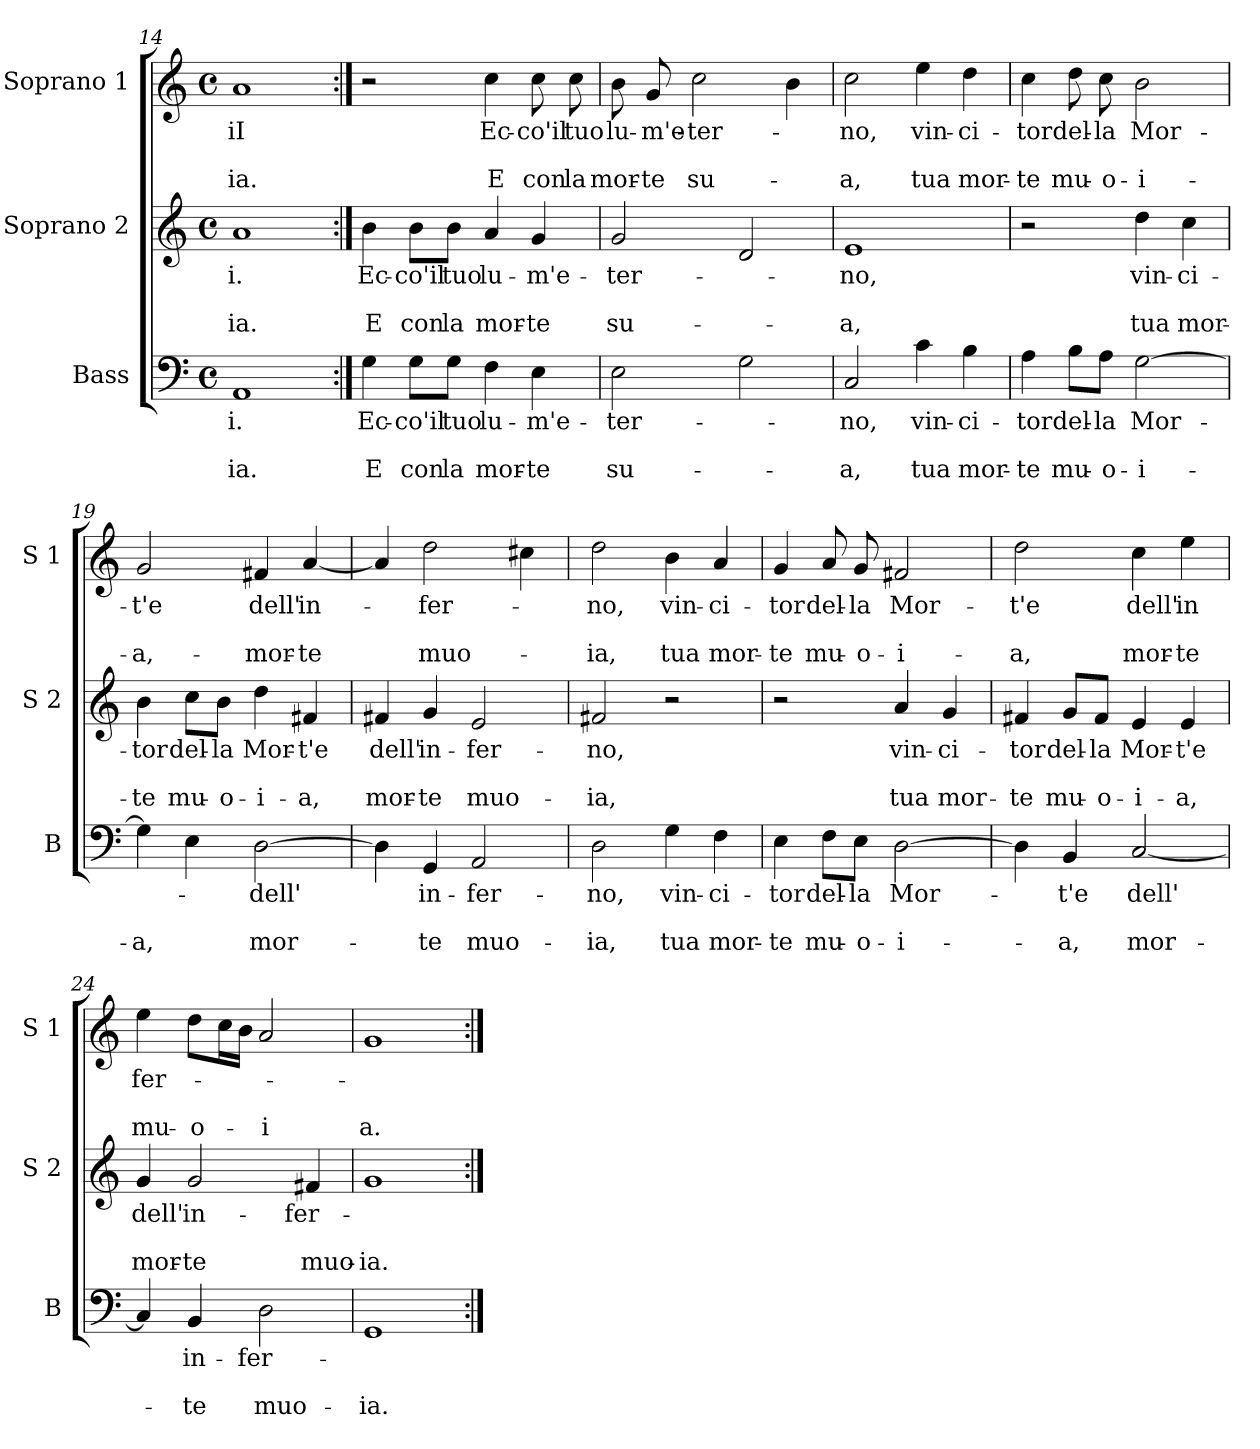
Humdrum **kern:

**kern	**text	**text	**text	**kern	**text	**text	**text	**kern	**text	**text	**text
*part3	*part3	*part3	*part3	*part2	*part2	*part2	*part2	*part1	*part1	*part1	*part1
*staff3	*staff3	*staff3	*staff3	*staff2	*staff2	*staff2	*staff2	*staff1	*staff1	*staff1	*staff1
*I"Bass	*	*	*	*I"Soprano 2	*	*	*	*I"Soprano 1	*	*	*
*I'B	*	*	*	*I'S 2	*	*	*	*I'S 1	*	*	*
*clefF4	*	*	*	*clefG2	*	*	*	*clefG2	*	*	*
*k[]	*	*	*	*k[]	*	*	*	*k[]	*	*	*
*C:	*	*	*	*C:	*	*	*	*C:	*	*	*
*M4/4	*	*	*	*M4/4	*	*	*	*M4/4	*	*	*
*met(c)	*	*	*	*met(c)	*	*	*	*met(c)	*	*	*
=14	=14	=14	=14	=14	=14	=14	=14	=14	=14	=14	=14
!	!LO:LY:b	!	!LO:LY:b	!	!LO:LY:b	!	!LO:LY:b	!	!LO:LY:b	!	!LO:LY:b
1AA	-i.	.	-ia.	1a	-i.	.	-ia.	1a	-iI	.	-ia.
!!LO:LB:g=z
=15:|!	=15:|!	=15:|!	=15:|!	=15:|!	=15:|!	=15:|!	=15:|!	=15:|!	=15:|!	=15:|!	=15:|!
!	!LO:LY:b	!	!LO:LY:b	!	!LO:LY:b	!	!LO:LY:b	!	!	!	!
4G\	Ec-	.	E	4b\	Ec-	.	E	2r	.	.	.
!	!LO:LY:b	!	!LO:LY:b	!	!LO:LY:b	!	!LO:LY:b	!	!	!	!
8G\L	-co'il	.	con	8b\L	-co'il	.	con	.	.	.	.
!	!LO:LY:b	!	!LO:LY:b	!	!LO:LY:b	!	!LO:LY:b	!	!	!	!
8G\J	tuo	.	la	8b\J	tuo	.	la	.	.	.	.
!	!LO:LY:b	!	!LO:LY:b	!	!LO:LY:b	!	!LO:LY:b	!	!LO:LY:b	!	!LO:LY:b
4F\	lu-	.	mor-	4a/	lu-	.	mor-	4cc\	Ec-	.	E
!	!LO:LY:b	!	!LO:LY:b	!	!LO:LY:b	!	!LO:LY:b	!	!LO:LY:b	!	!LO:LY:b
4E\	-m'e-	.	-te	4g/	-m'e-	.	-te	8cc\	-co'il	.	con
!	!	!	!	!	!	!	!	!	!LO:LY:b	!	!LO:LY:b
.	.	.	.	.	.	.	.	8cc\	tuo	.	la
=16	=16	=16	=16	=16	=16	=16	=16	=16	=16	=16	=16
!	!LO:LY:b	!	!LO:LY:b	!	!LO:LY:b	!	!LO:LY:b	!	!LO:LY:b	!	!LO:LY:b
2E\	-ter-	.	su-	2g/	-ter-	.	su-	8b\	lu-	.	mor-
!	!	!	!	!	!	!	!	!	!LO:LY:b	!	!LO:LY:b
.	.	.	.	.	.	.	.	8g/	-m'e-	.	-te
!	!	!	!	!	!	!	!	!	!LO:LY:b	!	!LO:LY:b
.	.	.	.	.	.	.	.	2cc\	-ter-	.	su-
2G\	.	.	.	2d/	.	.	.	.	.	.	.
.	.	.	.	.	.	.	.	4b\	.	.	.
=17	=17	=17	=17	=17	=17	=17	=17	=17	=17	=17	=17
!	!LO:LY:b	!	!LO:LY:b	!	!LO:LY:b	!	!LO:LY:b	!	!LO:LY:b	!	!LO:LY:b
2C/	-no,	.	-a,	1e	-no,	.	-a,	2cc\	-no,	.	-a,
!	!LO:LY:b	!	!LO:LY:b	!	!	!	!	!	!LO:LY:b	!	!LO:LY:b
4c\	vin-	.	tua	.	.	.	.	4ee\	vin-	.	tua
!	!LO:LY:b	!	!LO:LY:b	!	!	!	!	!	!LO:LY:b	!	!LO:LY:b
4B\	-ci-	.	mor-	.	.	.	.	4dd\	-ci-	.	mor-
=18	=18	=18	=18	=18	=18	=18	=18	=18	=18	=18	=18
!	!LO:LY:b	!	!LO:LY:b	!	!	!	!	!	!LO:LY:b	!	!LO:LY:b
4A\	-tor	.	-te	2r	.	.	.	4cc\	-tor	.	-te
!	!LO:LY:b	!	!LO:LY:b	!	!	!	!	!	!LO:LY:b	!	!LO:LY:b
8B\L	del-	.	mu-	.	.	.	.	8dd\	del-	.	mu-
!	!LO:LY:b	!	!LO:LY:b	!	!	!	!	!	!LO:LY:b	!	!LO:LY:b
8A\J	-la	.	-o-	.	.	.	.	8cc\	-la	.	-o-
!	!LO:LY:b	!	!LO:LY:b	!	!LO:LY:b	!	!LO:LY:b	!	!LO:LY:b	!	!LO:LY:b
[2G\	Mor-	.	-i-	4dd\	vin-	.	tua	2b\	Mor-	.	-i-
!	!	!	!	!	!LO:LY:b	!	!LO:LY:b	!	!	!	!
.	.	.	.	4cc\	-ci-	.	mor-	.	.	.	.
=19	=19	=19	=19	=19	=19	=19	=19	=19	=19	=19	=19
!	!	!	!LO:LY:b	!	!LO:LY:b	!	!LO:LY:b	!	!LO:LY:b	!	!LO:LY:b
4G\]	.	.	-a,	4b\	-tor	.	-te	2g/	-t'e	.	-a,-
!	!	!	!	!	!LO:LY:b	!	!LO:LY:b	!	!	!	!
4E\	.	.	.	8cc\L	del-	.	mu-	.	.	.	.
!	!	!	!	!	!LO:LY:b	!	!LO:LY:b	!	!	!	!
.	.	.	.	8b\J	-la	.	-o-	.	.	.	.
!	!LO:LY:b	!	!LO:LY:b	!	!LO:LY:b	!	!LO:LY:b	!	!LO:LY:b	!	!LO:LY:b
[2D\	dell'	.	mor-	4dd\	Mor-	.	-i-	4f#X/	dell'	.	-mor-
!	!	!	!	!	!LO:LY:b	!	!LO:LY:b	!	!LO:LY:b	!	!LO:LY:b
.	.	.	.	4f#X/	-t'e	.	-a,	[4a/	in-	.	-te
!!LO:LB:g=z
=20	=20	=20	=20	=20	=20	=20	=20	=20	=20	=20	=20
!	!	!	!	!	!LO:LY:b	!	!LO:LY:b	!	!	!	!
4D\]	.	.	.	4f#X/	dell'	.	mor-	4a/]	.	.	.
!	!LO:LY:b	!	!LO:LY:b	!	!LO:LY:b	!	!LO:LY:b	!	!LO:LY:b	!	!LO:LY:b
4GG/	in-	.	-te	4g/	in-	.	-te	2dd\	-fer-	.	muo-
!	!LO:LY:b	!	!LO:LY:b	!	!LO:LY:b	!	!LO:LY:b	!	!	!	!
2AA/	-fer-	.	muo-	2e/	-fer-	.	muo-	.	.	.	.
.	.	.	.	.	.	.	.	4cc#X\	.	.	.
=21	=21	=21	=21	=21	=21	=21	=21	=21	=21	=21	=21
!	!LO:LY:b	!	!LO:LY:b	!	!LO:LY:b	!	!LO:LY:b	!	!LO:LY:b	!	!LO:LY:b
2D\	-no,	.	-ia,	2f#X/	-no,	.	-ia,	2dd\	-no,	.	-ia,
!	!LO:LY:b	!	!LO:LY:b	!	!	!	!	!	!LO:LY:b	!	!LO:LY:b
4G\	vin-	.	tua	2r	.	.	.	4b\	vin-	.	tua
!	!LO:LY:b	!	!LO:LY:b	!	!	!	!	!	!LO:LY:b	!	!LO:LY:b
4F\	-ci-	.	mor-	.	.	.	.	4a/	-ci-	.	mor-
=22	=22	=22	=22	=22	=22	=22	=22	=22	=22	=22	=22
!	!LO:LY:b	!	!LO:LY:b	!	!	!	!	!	!LO:LY:b	!	!LO:LY:b
4E\	-tor	.	-te	2r	.	.	.	4g/	-tor	.	-te
!	!LO:LY:b	!	!LO:LY:b	!	!	!	!	!	!LO:LY:b	!	!LO:LY:b
8F\L	del-	.	mu-	.	.	.	.	8a/	del-	.	mu-
!	!LO:LY:b	!	!LO:LY:b	!	!	!	!	!	!LO:LY:b	!	!LO:LY:b
8E\J	-la	.	-o-	.	.	.	.	8g/	-la	.	-o-
!	!LO:LY:b	!	!LO:LY:b	!	!LO:LY:b	!	!LO:LY:b	!	!LO:LY:b	!	!LO:LY:b
[2D\	Mor-	.	-i-	4a/	vin-	.	tua	2f#X/	Mor-	.	-i-
!	!	!	!	!	!LO:LY:b	!	!LO:LY:b	!	!	!	!
.	.	.	.	4g/	-ci-	.	mor-	.	.	.	.
=23	=23	=23	=23	=23	=23	=23	=23	=23	=23	=23	=23
!	!	!	!	!	!LO:LY:b	!	!LO:LY:b	!	!LO:LY:b	!	!LO:LY:b
4D\]	.	.	.	4f#X/	-tor	.	-te	2dd\	-t'e	.	-a,
!	!LO:LY:b	!	!LO:LY:b	!	!LO:LY:b	!	!LO:LY:b	!	!	!	!
4BB/	-t'e	.	-a,	8g/L	del-	.	mu-	.	.	.	.
!	!	!	!	!	!LO:LY:b	!	!LO:LY:b	!	!	!	!
.	.	.	.	8f#/J	-la	.	-o-	.	.	.	.
!	!LO:LY:b	!	!LO:LY:b	!	!LO:LY:b	!	!LO:LY:b	!	!LO:LY:b	!	!LO:LY:b
[2C/	dell'	.	mor-	4e/	Mor-	.	-i-	4cc\	dell'	.	mor-
!	!	!	!	!	!LO:LY:b	!	!LO:LY:b	!	!LO:LY:b	!	!LO:LY:b
.	.	.	.	4e/	-t'e	.	-a,	4ee\	in	.	-te
=24	=24	=24	=24	=24	=24	=24	=24	=24	=24	=24	=24
!	!	!	!	!	!LO:LY:b	!	!LO:LY:b	!	!LO:LY:b	!	!LO:LY:b
4C/]	.	.	.	4g/	dell'	.	mor-	4ee\	fer-	.	mu-
!	!LO:LY:b	!	!LO:LY:b	!	!LO:LY:b	!	!LO:LY:b	!	!	!	!LO:LY:b
4BB/	in-	.	-te	2g/	in-	.	-te	8dd\L	.	.	-o-
.	.	.	.	.	.	.	.	16cc\L	.	.	.
.	.	.	.	.	.	.	.	16b\JJ	.	.	.
!	!LO:LY:b	!	!LO:LY:b	!	!	!	!	!	!	!	!LO:LY:b
2D\	-fer-	.	muo-	.	.	.	.	2a/	.	.	-i
!	!	!	!	!	!LO:LY:b	!	!LO:LY:b	!	!	!	!
.	.	.	.	4f#X/	-fer-	.	muo-	.	.	.	.
=25	=25	=25	=25	=25	=25	=25	=25	=25	=25	=25	=25
!	!	!	!LO:LY:b	!	!	!	!LO:LY:b	!	!	!	!LO:LY:b
1GG	.	.	-ia.	1g	.	.	-ia.	1g	.	.	a.
=:|!	=:|!	=:|!	=:|!	=:|!	=:|!	=:|!	=:|!	=:|!	=:|!	=:|!	=:|!
*-	*-	*-	*-	*-	*-	*-	*-	*-	*-	*-	*-
